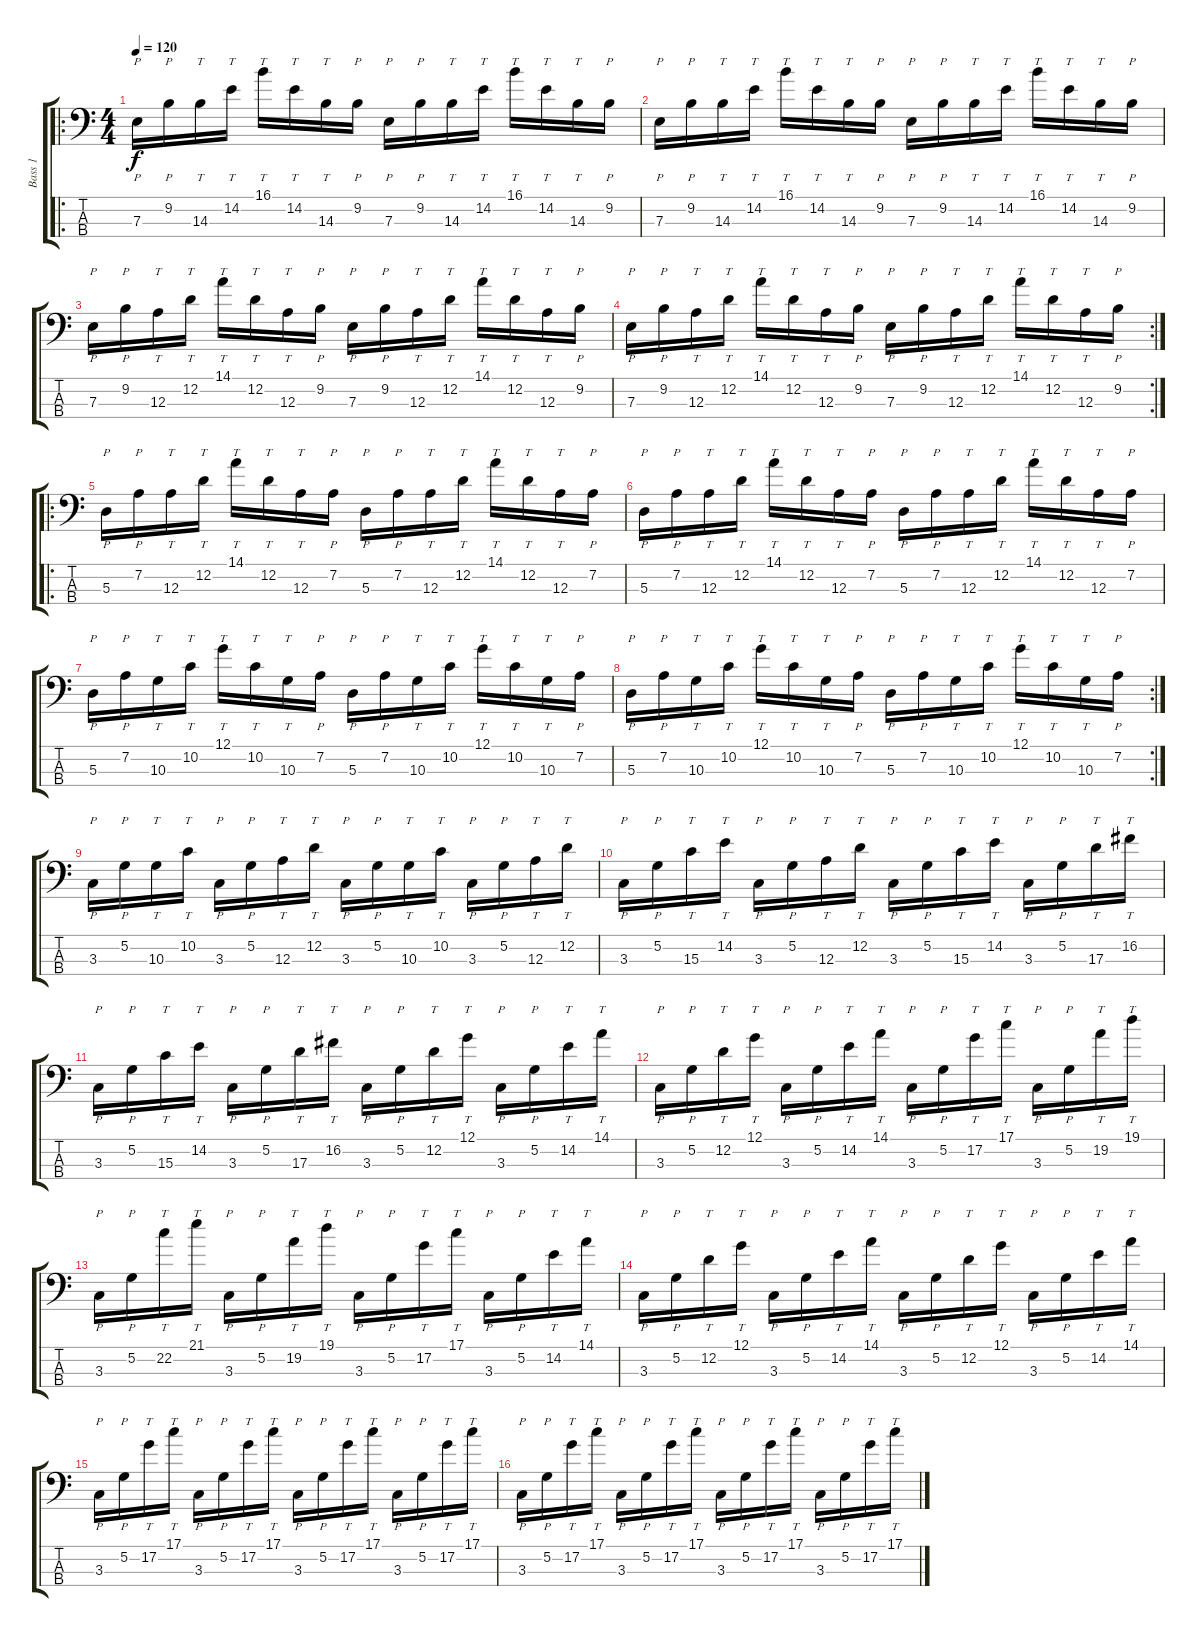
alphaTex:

\track ("Bass 1" "Bass 1") {solo instrument electricbassfinger}
\staff {score tabs}
\tuning (G2 D2 A1 E1) {hide}
\ro
\ts (4 4)
\tempo 120
\clef f4
\ks c
7.3.16{p dy f instrument electricbassfinger} 9.2.16{p} 14.3.16{tt} 14.2.16{tt} 16.1.16{tt} 14.2.16{tt} 14.3.16{tt} 9.2.16{p} 7.3.16{p} 9.2.16{p} 14.3.16{tt} 14.2.16{tt} 16.1.16{tt} 14.2.16{tt} 14.3.16{tt} 9.2.16{p} |
7.3.16{p} 9.2.16{p} 14.3.16{tt} 14.2.16{tt} 16.1.16{tt} 14.2.16{tt} 14.3.16{tt} 9.2.16{p} 7.3.16{p} 9.2.16{p} 14.3.16{tt} 14.2.16{tt} 16.1.16{tt} 14.2.16{tt} 14.3.16{tt} 9.2.16{p} |
7.3.16{p} 9.2.16{p} 12.3.16{tt} 12.2.16{tt} 14.1.16{tt} 12.2.16{tt} 12.3.16{tt} 9.2.16{p} 7.3.16{p} 9.2.16{p} 12.3.16{tt} 12.2.16{tt} 14.1.16{tt} 12.2.16{tt} 12.3.16{tt} 9.2.16{p} |
\rc 2
7.3.16{p} 9.2.16{p} 12.3.16{tt} 12.2.16{tt} 14.1.16{tt} 12.2.16{tt} 12.3.16{tt} 9.2.16{p} 7.3.16{p} 9.2.16{p} 12.3.16{tt} 12.2.16{tt} 14.1.16{tt} 12.2.16{tt} 12.3.16{tt} 9.2.16{p} |
\ro
5.3.16{p} 7.2.16{p} 12.3.16{tt} 12.2.16{tt} 14.1.16{tt} 12.2.16{tt} 12.3.16{tt} 7.2.16{p} 5.3.16{p} 7.2.16{p} 12.3.16{tt} 12.2.16{tt} 14.1.16{tt} 12.2.16{tt} 12.3.16{tt} 7.2.16{p} |
5.3.16{p} 7.2.16{p} 12.3.16{tt} 12.2.16{tt} 14.1.16{tt} 12.2.16{tt} 12.3.16{tt} 7.2.16{p} 5.3.16{p} 7.2.16{p} 12.3.16{tt} 12.2.16{tt} 14.1.16{tt} 12.2.16{tt} 12.3.16{tt} 7.2.16{p} |
5.3.16{p} 7.2.16{p} 10.3.16{tt} 10.2.16{tt} 12.1.16{tt} 10.2.16{tt} 10.3.16{tt} 7.2.16{p} 5.3.16{p} 7.2.16{p} 10.3.16{tt} 10.2.16{tt} 12.1.16{tt} 10.2.16{tt} 10.3.16{tt} 7.2.16{p} |
\rc 2
5.3.16{p} 7.2.16{p} 10.3.16{tt} 10.2.16{tt} 12.1.16{tt} 10.2.16{tt} 10.3.16{tt} 7.2.16{p} 5.3.16{p} 7.2.16{p} 10.3.16{tt} 10.2.16{tt} 12.1.16{tt} 10.2.16{tt} 10.3.16{tt} 7.2.16{p} |
3.3.16{p} 5.2.16{p} 10.3.16{tt} 10.2.16{tt} 3.3.16{p} 5.2.16{p} 12.3.16{tt} 12.2.16{tt} 3.3.16{p} 5.2.16{p} 10.3.16{tt} 10.2.16{tt} 3.3.16{p} 5.2.16{p} 12.3.16{tt} 12.2.16{tt} |
3.3.16{p} 5.2.16{p} 15.3.16{tt} 14.2.16{tt} 3.3.16{p} 5.2.16{p} 12.3.16{tt} 12.2.16{tt} 3.3.16{p} 5.2.16{p} 15.3.16{tt} 14.2.16{tt} 3.3.16{p} 5.2.16{p} 17.3.16{tt} 16.2.16{tt} |
3.3.16{p} 5.2.16{p} 15.3.16{tt} 14.2.16{tt} 3.3.16{p} 5.2.16{p} 17.3.16{tt} 16.2.16{tt} 3.3.16{p} 5.2.16{p} 12.2.16{tt} 12.1.16{tt} 3.3.16{p} 5.2.16{p} 14.2.16{tt} 14.1.16{tt} |
3.3.16{p} 5.2.16{p} 12.2.16{tt} 12.1.16{tt} 3.3.16{p} 5.2.16{p} 14.2.16{tt} 14.1.16{tt} 3.3.16{p} 5.2.16{p} 17.2.16{tt} 17.1.16{tt} 3.3.16{p} 5.2.16{p} 19.2.16{tt} 19.1.16{tt} |
3.3.16{p} 5.2.16{p} 22.2.16{tt} 21.1.16{tt} 3.3.16{p} 5.2.16{p} 19.2.16{tt} 19.1.16{tt} 3.3.16{p} 5.2.16{p} 17.2.16{tt} 17.1.16{tt} 3.3.16{p} 5.2.16{p} 14.2.16{tt} 14.1.16{tt} |
3.3.16{p} 5.2.16{p} 12.2.16{tt} 12.1.16{tt} 3.3.16{p} 5.2.16{p} 14.2.16{tt} 14.1.16{tt} 3.3.16{p} 5.2.16{p} 12.2.16{tt} 12.1.16{tt} 3.3.16{p} 5.2.16{p} 14.2.16{tt} 14.1.16{tt} |
3.3.16{p} 5.2.16{p} 17.2.16{tt} 17.1.16{tt} 3.3.16{p} 5.2.16{p} 17.2.16{tt} 17.1.16{tt} 3.3.16{p} 5.2.16{p} 17.2.16{tt} 17.1.16{tt} 3.3.16{p} 5.2.16{p} 17.2.16{tt} 17.1.16{tt} |
3.3.16{p} 5.2.16{p} 17.2.16{tt} 17.1.16{tt} 3.3.16{p} 5.2.16{p} 17.2.16{tt} 17.1.16{tt} 3.3.16{p} 5.2.16{p} 17.2.16{tt} 17.1.16{tt} 3.3.16{p} 5.2.16{p} 17.2.16{tt} 17.1.16{tt}
